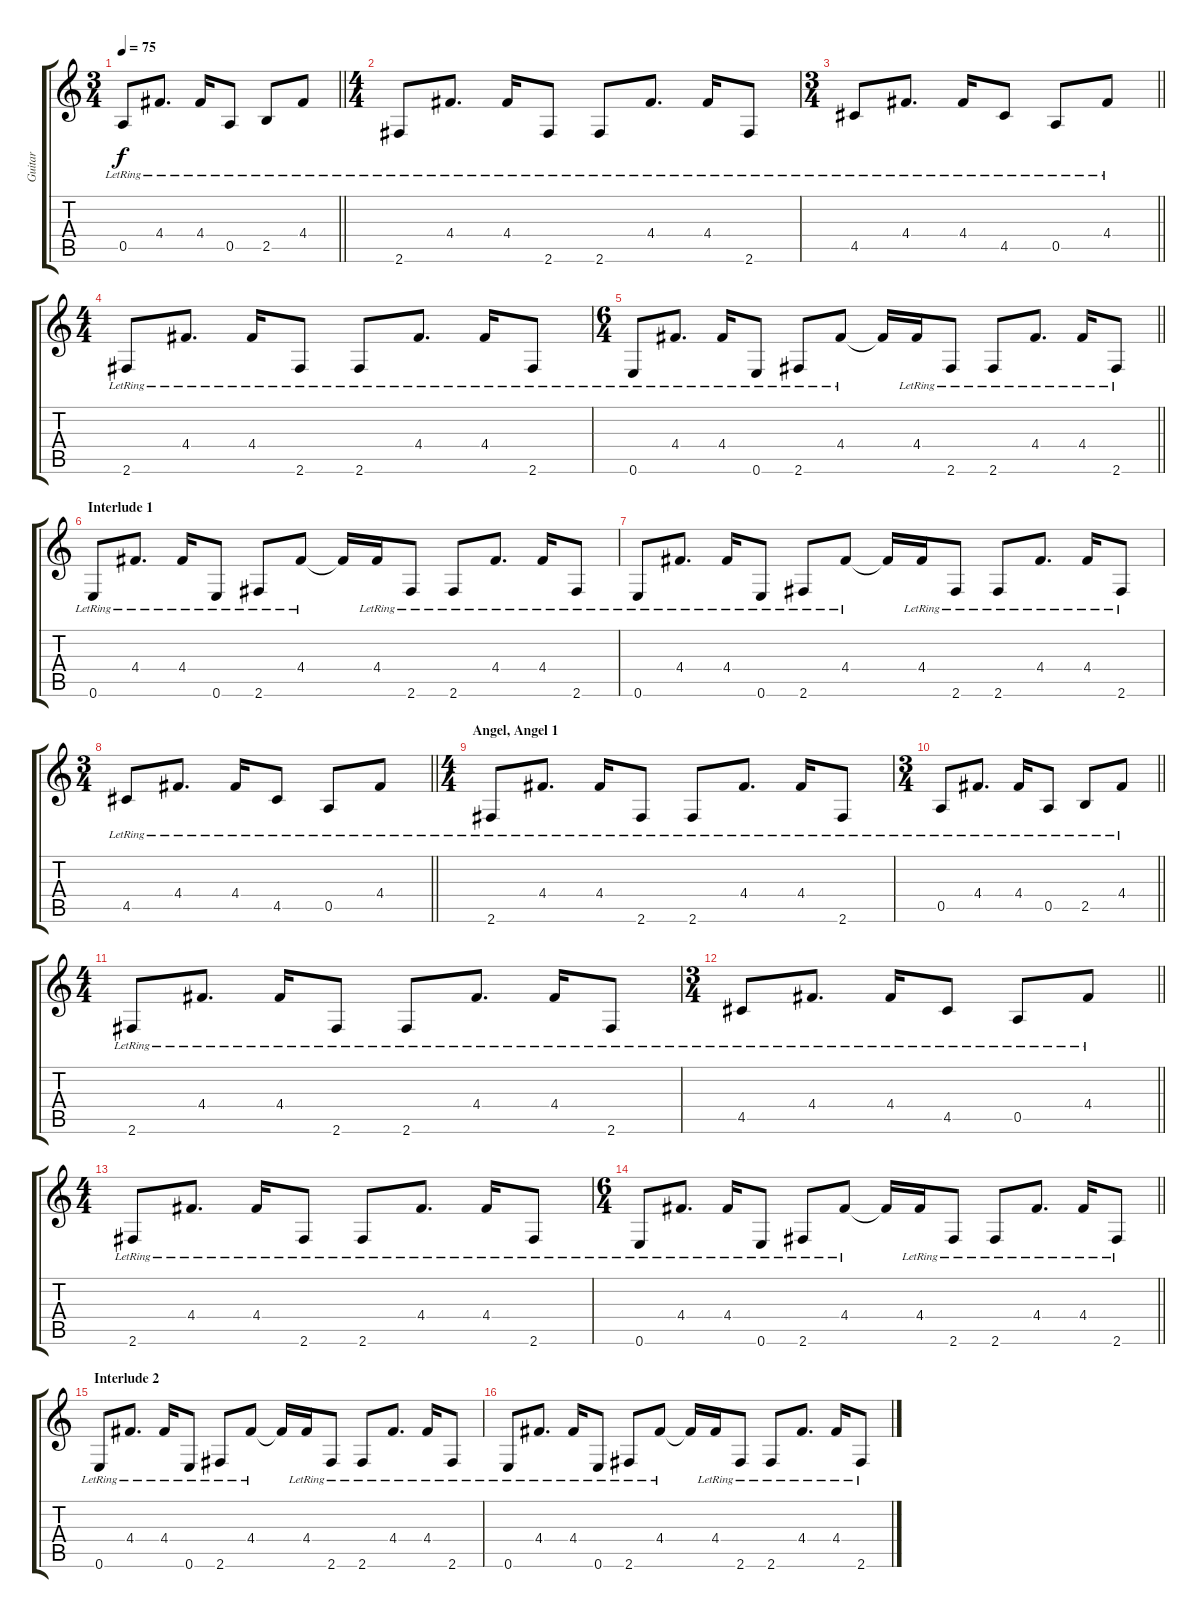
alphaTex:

\track ("Guitar" "Guitar") {instrument acousticguitarsteel}
\staff {score tabs}
\tuning (E4 B3 G3 D3 A2 E2) {hide}
\ts (3 4)
\tempo 75
\clef g2
\barLineRight lightlight
\ks c
0.5{lr}.8{dy f} 4.4{lr}.8{d} 4.4{lr}.16 0.5{lr}.8 2.5{lr}.8 4.4{lr}.8 |
\ts (4 4)
2.6{lr}.8 4.4{lr}.8{d} 4.4{lr}.16 2.6{lr}.8 2.6{lr}.8 4.4{lr}.8{d} 4.4{lr}.16 2.6{lr}.8 |
\ts (3 4)
\barLineRight lightlight
4.5{lr}.8 4.4{lr}.8{d} 4.4{lr}.16 4.5{lr}.8 0.5{lr}.8 4.4{lr}.8 |
\ts (4 4)
2.6{lr}.8 4.4{lr}.8{d} 4.4{lr}.16 2.6{lr}.8 2.6{lr}.8 4.4{lr}.8{d} 4.4{lr}.16 2.6{lr}.8 |
\ts (6 4)
\barLineRight lightlight
0.6{lr}.8 4.4{lr}.8{d} 4.4{lr}.16 0.6{lr}.8 2.6{lr}.8 4.4{lr}.8 4.4{t}.16 4.4{lr}.16 2.6{lr}.8 2.6{lr}.8 4.4{lr}.8{d} 4.4{lr}.16 2.6{lr}.8 |
\section ("" "Interlude 1")
0.6{lr}.8 4.4{lr}.8{d} 4.4{lr}.16 0.6{lr}.8 2.6{lr}.8 4.4{lr}.8 4.4{t}.16 4.4{lr}.16 2.6{lr}.8 2.6{lr}.8 4.4{lr}.8{d} 4.4{lr}.16 2.6{lr}.8 |
0.6{lr}.8 4.4{lr}.8{d} 4.4{lr}.16 0.6{lr}.8 2.6{lr}.8 4.4{lr}.8 4.4{t}.16 4.4{lr}.16 2.6{lr}.8 2.6{lr}.8 4.4{lr}.8{d} 4.4{lr}.16 2.6{lr}.8 |
\ts (3 4)
\barLineRight lightlight
4.5{lr}.8 4.4{lr}.8{d} 4.4{lr}.16 4.5{lr}.8 0.5{lr}.8 4.4{lr}.8 |
\ts (4 4)
\section ("" "Angel, Angel 1")
2.6{lr}.8 4.4{lr}.8{d} 4.4{lr}.16 2.6{lr}.8 2.6{lr}.8 4.4{lr}.8{d} 4.4{lr}.16 2.6{lr}.8 |
\ts (3 4)
\barLineRight lightlight
0.5{lr}.8 4.4{lr}.8{d} 4.4{lr}.16 0.5{lr}.8 2.5{lr}.8 4.4{lr}.8 |
\ts (4 4)
2.6{lr}.8 4.4{lr}.8{d} 4.4{lr}.16 2.6{lr}.8 2.6{lr}.8 4.4{lr}.8{d} 4.4{lr}.16 2.6{lr}.8 |
\ts (3 4)
\barLineRight lightlight
4.5{lr}.8 4.4{lr}.8{d} 4.4{lr}.16 4.5{lr}.8 0.5{lr}.8 4.4{lr}.8 |
\ts (4 4)
2.6{lr}.8 4.4{lr}.8{d} 4.4{lr}.16 2.6{lr}.8 2.6{lr}.8 4.4{lr}.8{d} 4.4{lr}.16 2.6{lr}.8 |
\ts (6 4)
\barLineRight lightlight
0.6{lr}.8 4.4{lr}.8{d} 4.4{lr}.16 0.6{lr}.8 2.6{lr}.8 4.4{lr}.8 4.4{t}.16 4.4{lr}.16 2.6{lr}.8 2.6{lr}.8 4.4{lr}.8{d} 4.4{lr}.16 2.6{lr}.8 |
\section ("" "Interlude 2")
0.6{lr}.8 4.4{lr}.8{d} 4.4{lr}.16 0.6{lr}.8 2.6{lr}.8 4.4{lr}.8 4.4{t}.16 4.4{lr}.16 2.6{lr}.8 2.6{lr}.8 4.4{lr}.8{d} 4.4{lr}.16 2.6{lr}.8 |
0.6{lr}.8 4.4{lr}.8{d} 4.4{lr}.16 0.6{lr}.8 2.6{lr}.8 4.4{lr}.8 4.4{t}.16 4.4{lr}.16 2.6{lr}.8 2.6{lr}.8 4.4{lr}.8{d} 4.4{lr}.16 2.6{lr}.8
